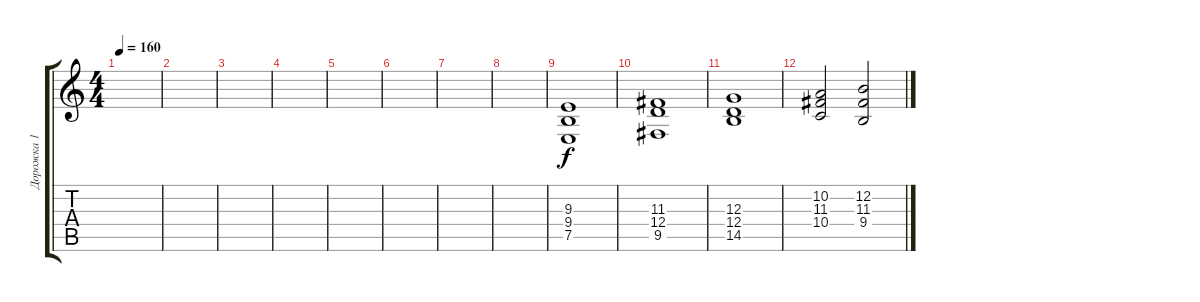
\track ("Дорожка 1" "Дорожка 1") {instrument pad7halo}
\staff {score tabs}
\tuning (E4 B3 G3 D3 A2 E2) {hide}
\ts (4 4)
\tempo 160
\clef g2
\ks c
|
|
|
|
|
|
|
|
(9.3 9.4 7.5).1 |
(11.3 12.4 9.5).1 |
(12.3 12.4 14.5).1 |
(10.2 11.3 10.4).2 (12.2 11.3 9.4).2
